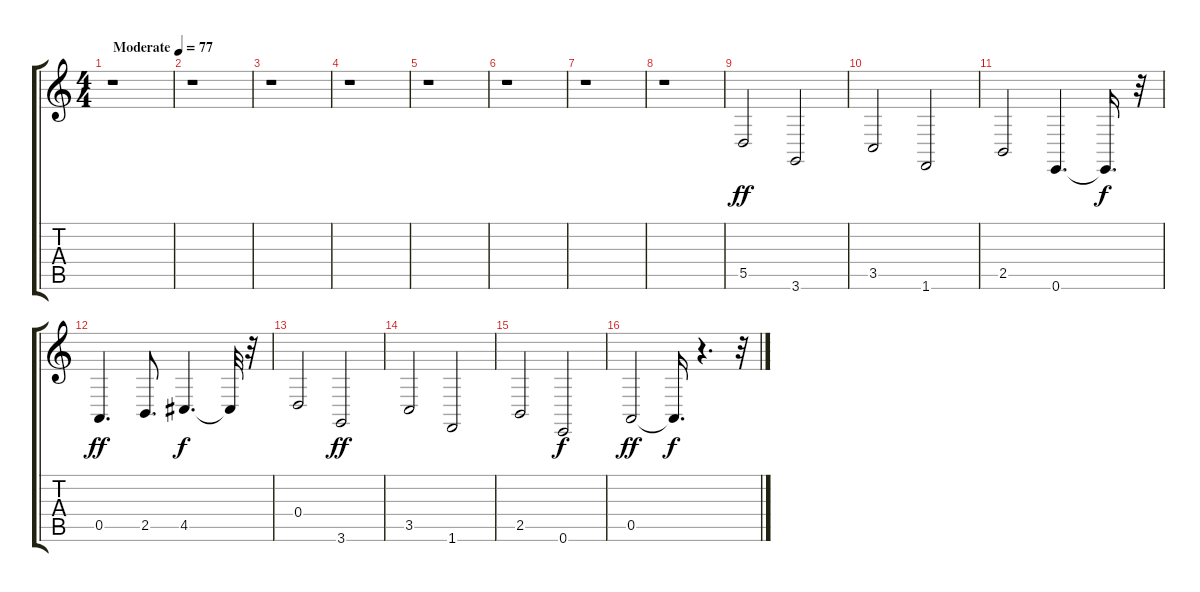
\track "" {instrument stringensemble1}
\staff {score tabs}
\tuning (E4 B3 G3 D3 A2 E2) {hide}
\ts (4 4)
\tempo (77 "Moderate")
\clef g2
\ks c
r.1{dy ff instrument stringensemble1} |
r.1 |
r.1 |
r.1 |
r.1 |
r.1 |
r.1 |
r.1 |
5.5.2{balance 8 instrument stringensemble2} 3.6.2 |
3.5.2 1.6.2 |
2.5.2 0.6.4{d} 0.6{t}.16{d dy f} r.32 |
0.5.4{d dy ff} 2.5.8{d} 4.5.4{d dy f} 4.5{t}.32 r.32 |
0.4.2 3.6.2{dy ff} |
3.5.2 1.6.2 |
2.5.2 0.6.2{dy f} |
0.5.2{dy ff} 0.5{t}.16{d dy f} r.4{d} r.32
